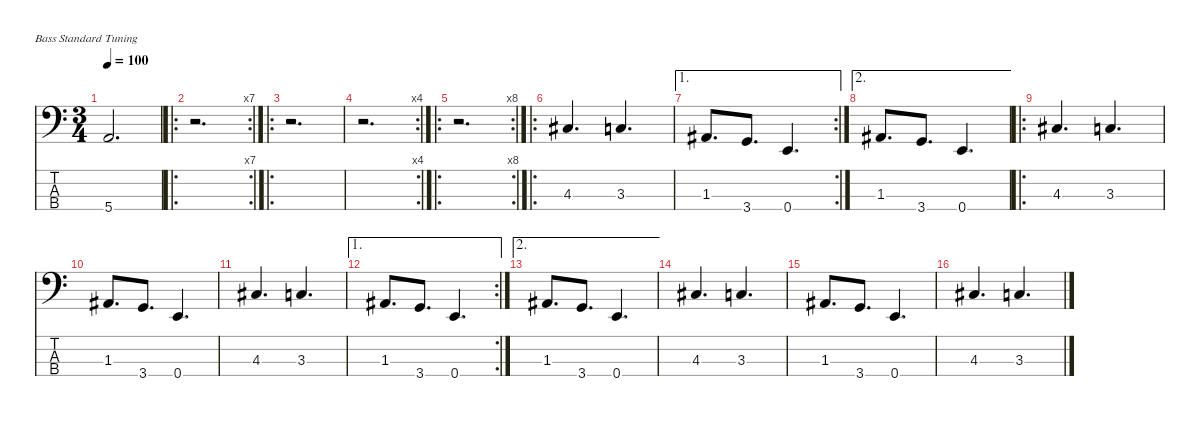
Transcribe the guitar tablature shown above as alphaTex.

\defaultSystemsLayout 4
\hideDynamics
\bracketExtendMode nobrackets
\singleTrackTrackNamePolicy hidden
\multiTrackTrackNamePolicy hidden
\firstSystemTrackNameMode fullname
\firstSystemTrackNameOrientation horizontal
\otherSystemsTrackNameOrientation horizontal
\track ("Bass" "el.bs.") {instrument electricbassfinger}
\staff {score tabs}
\tuning (G2 D2 A1 E1)
\ts (3 4)
\tempo 100
\clef f4
\ks c
5.4{t}.2{d dy f beam Up} |
\ro
\rc 7
r.2{d beam Down} |
\ro
r.2{d beam Down} |
\rc 4
r.2{d beam Down} |
\ro
\rc 8
r.2{d beam Down} |
\ro
4.3{acc #}.4{d dy ff beam Up} 3.3.4{d beam Up} |
\ae 1
\rc 2
1.3{acc #}.8{d beam Up} 3.4.8{d beam Up} 0.4.4{d beam Up} |
\ae 2
1.3{acc #}.8{d beam Up} 3.4.8{d beam Up} 0.4.4{d beam Up} |
\ro
4.3{acc #}.4{d beam Up} 3.3.4{d beam Up} |
1.3{acc #}.8{d beam Up} 3.4.8{d beam Up} 0.4.4{d beam Up} |
4.3{acc #}.4{d beam Up} 3.3.4{d beam Up} |
\ae 1
\rc 2
1.3{acc #}.8{d beam Up} 3.4.8{d beam Up} 0.4.4{d beam Up} |
\ae 2
1.3{acc #}.8{d beam Up} 3.4.8{d beam Up} 0.4.4{d beam Up} |
4.3{acc #}.4{d beam Up} 3.3.4{d beam Up} |
1.3{acc #}.8{d beam Up} 3.4.8{d beam Up} 0.4.4{d beam Up} |
4.3{acc #}.4{d beam Up} 3.3.4{d beam Up}
